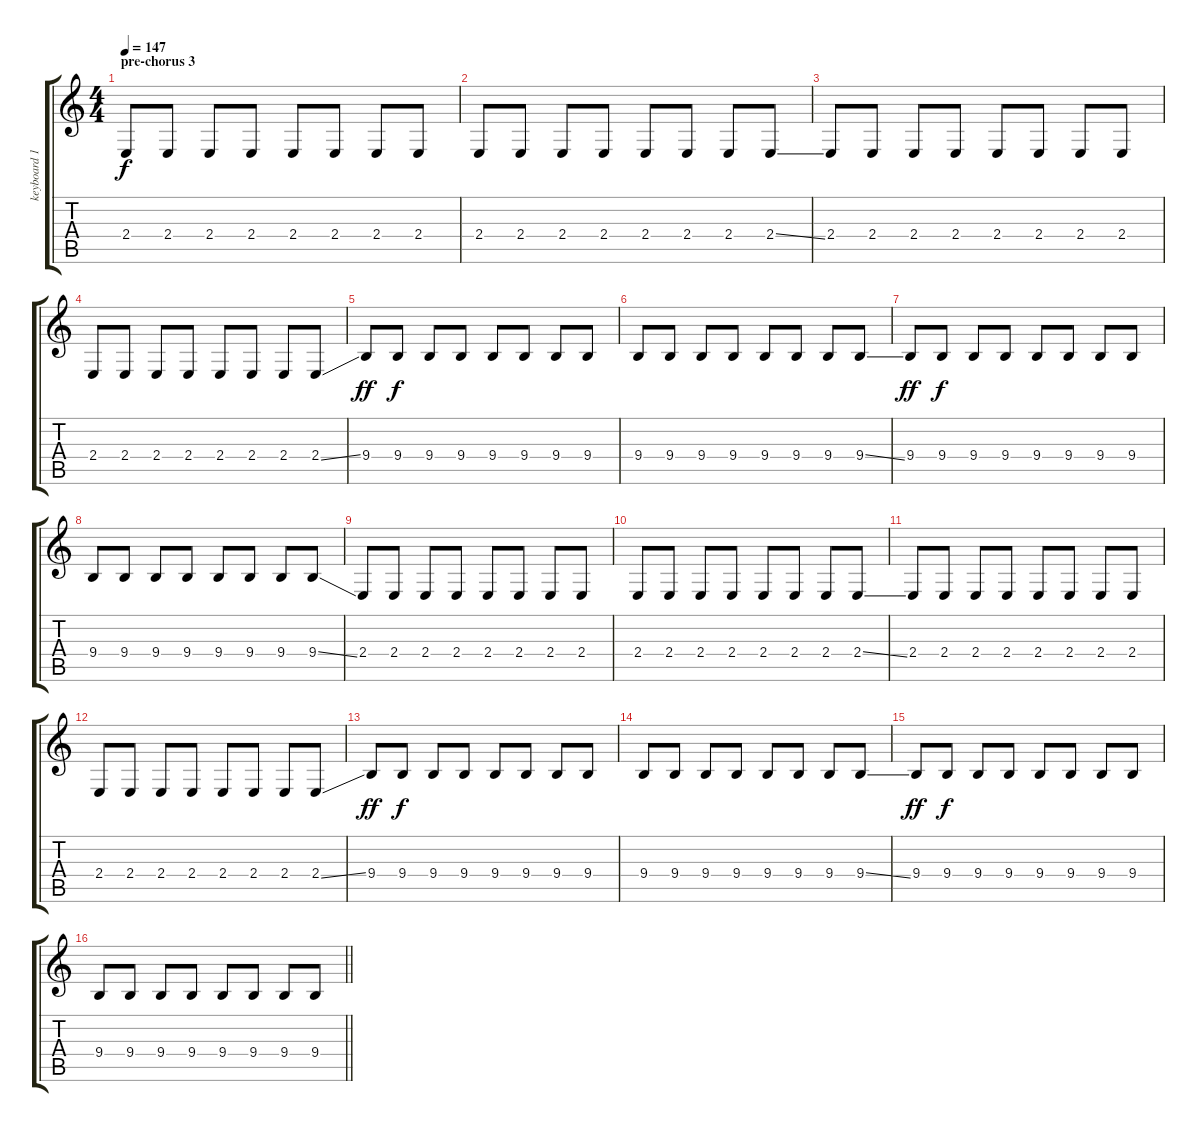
\track ("keyboard 1" "keyboard 1") {instrument lead2sawtooth}
\staff {score tabs}
\tuning (E4 B3 G3 D3 A2 E2) {hide}
\ts (4 4)
\section ("" "pre-chorus 3")
\tempo 147
\clef g2
\ks c
2.4.8{dy f} 2.4.8 2.4.8 2.4.8 2.4.8 2.4.8 2.4.8 2.4.8 |
2.4.8 2.4.8 2.4.8 2.4.8 2.4.8 2.4.8 2.4.8 2.4{ss}.8 |
2.4.8 2.4.8 2.4.8 2.4.8 2.4.8 2.4.8 2.4.8 2.4.8 |
2.4.8 2.4.8 2.4.8 2.4.8 2.4.8 2.4.8 2.4.8 2.4{ss}.8 |
9.4.8{dy ff} 9.4.8{dy f} 9.4.8 9.4.8 9.4.8 9.4.8 9.4.8 9.4.8 |
9.4.8 9.4.8 9.4.8 9.4.8 9.4.8 9.4.8 9.4.8 9.4{ss}.8 |
9.4.8{dy ff} 9.4.8{dy f} 9.4.8 9.4.8 9.4.8 9.4.8 9.4.8 9.4.8 |
9.4.8 9.4.8 9.4.8 9.4.8 9.4.8 9.4.8 9.4.8 9.4{ss}.8 |
2.4.8 2.4.8 2.4.8 2.4.8 2.4.8 2.4.8 2.4.8 2.4.8 |
2.4.8 2.4.8 2.4.8 2.4.8 2.4.8 2.4.8 2.4.8 2.4{ss}.8 |
2.4.8 2.4.8 2.4.8 2.4.8 2.4.8 2.4.8 2.4.8 2.4.8 |
2.4.8 2.4.8 2.4.8 2.4.8 2.4.8 2.4.8 2.4.8 2.4{ss}.8 |
9.4.8{dy ff} 9.4.8{dy f} 9.4.8 9.4.8 9.4.8 9.4.8 9.4.8 9.4.8 |
9.4.8 9.4.8 9.4.8 9.4.8 9.4.8 9.4.8 9.4.8 9.4{ss}.8 |
9.4.8{dy ff} 9.4.8{dy f} 9.4.8 9.4.8 9.4.8 9.4.8 9.4.8 9.4.8 |
\barLineRight lightlight
9.4.8 9.4.8 9.4.8 9.4.8 9.4.8 9.4.8 9.4.8 9.4{ss}.8
